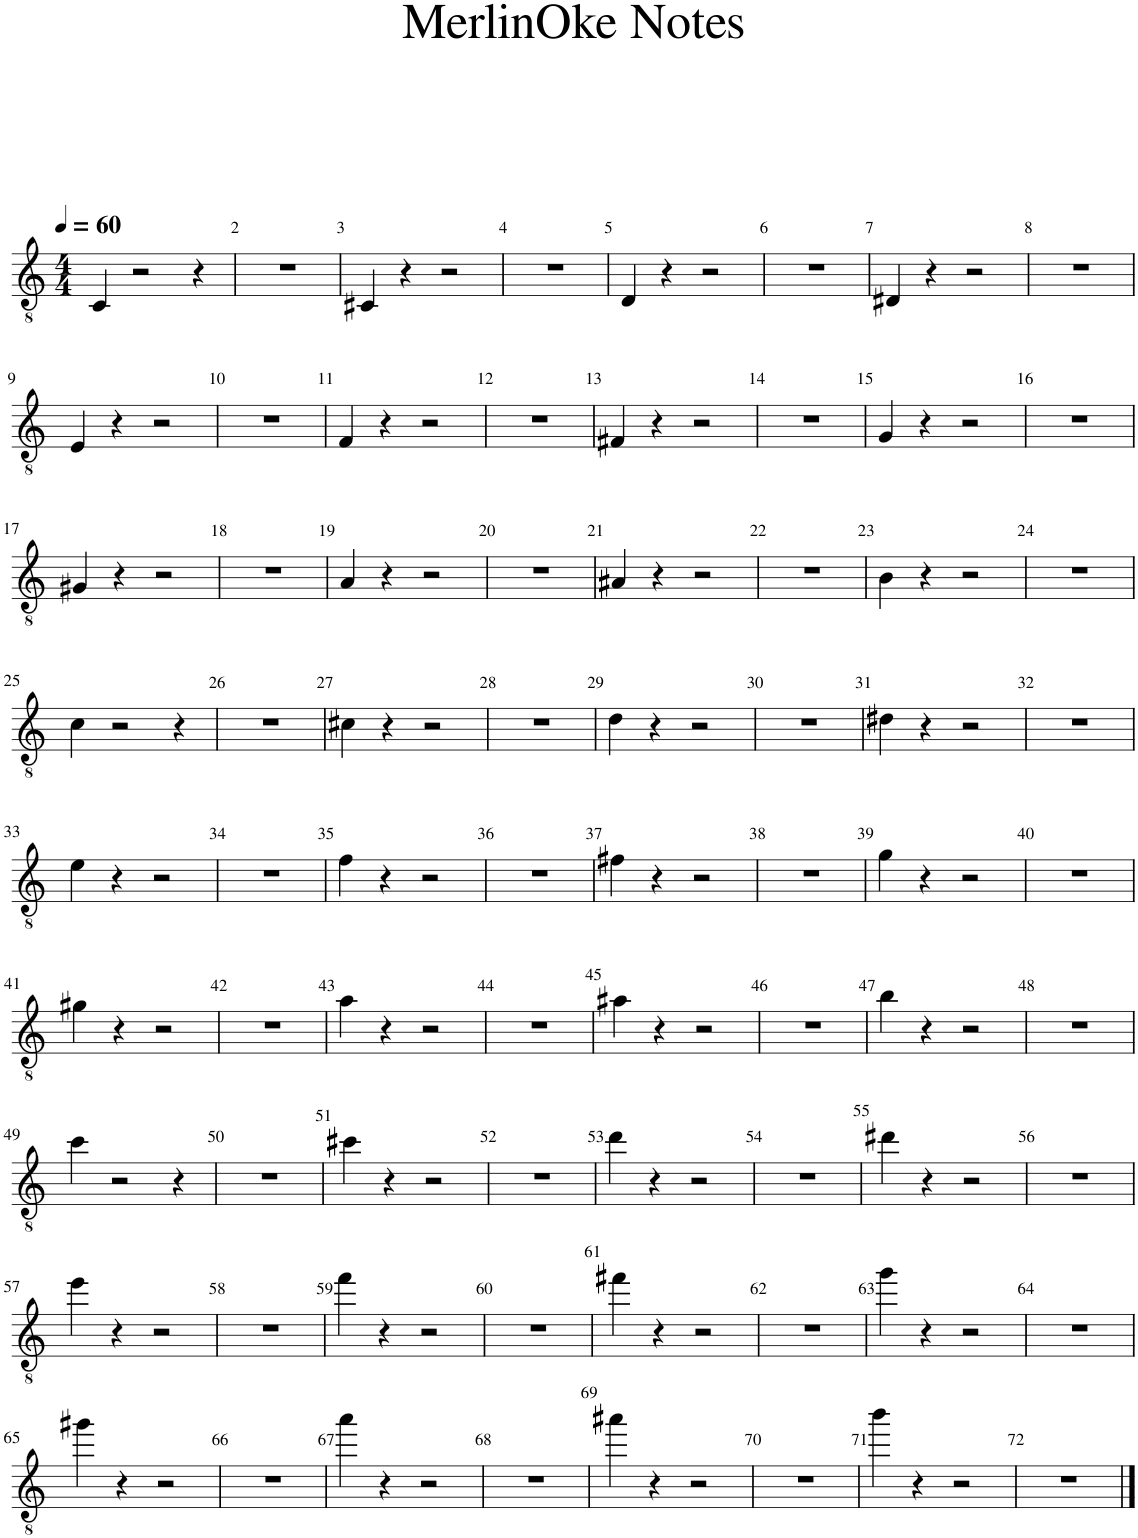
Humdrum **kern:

**kern
*part1
*staff1
*I"Ukulele
*I'Uk.
*clefGv2
*k[]
*M4/4
*MM60
=1
4C/
2r
4r
=2
1r
=3
4C#X/
4r
2r
=4
1r
=5
4D/
4r
2r
=6
1r
=7
4D#X/
4r
2r
=8
1r
!!LO:LB:g=z
=9
4E/
4r
2r
=10
1r
=11
4F/
4r
2r
=12
1r
=13
4F#X/
4r
2r
=14
1r
=15
4G/
4r
2r
=16
1r
!!LO:LB:g=z
=17
4G#X/
4r
2r
=18
1r
=19
4A/
4r
2r
=20
1r
=21
4A#X/
4r
2r
=22
1r
=23
4B\
4r
2r
=24
1r
!!LO:LB:g=z
=25
4c\
2r
4r
=26
1r
=27
4c#X\
4r
2r
=28
1r
=29
4d\
4r
2r
=30
1r
=31
4d#X\
4r
2r
=32
1r
!!LO:LB:g=z
=33
4e\
4r
2r
=34
1r
=35
4f\
4r
2r
=36
1r
=37
4f#X\
4r
2r
=38
1r
=39
4g\
4r
2r
=40
1r
!!LO:LB:g=z
=41
4g#X\
4r
2r
=42
1r
=43
4a\
4r
2r
=44
1r
=45
4a#X\
4r
2r
=46
1r
=47
4b\
4r
2r
=48
1r
!!LO:LB:g=z
=49
4cc\
2r
4r
=50
1r
=51
4cc#X\
4r
2r
=52
1r
=53
4dd\
4r
2r
=54
1r
=55
4dd#X\
4r
2r
=56
1r
!!LO:LB:g=z
=57
4ee\
4r
2r
=58
1r
=59
4ff\
4r
2r
=60
1r
=61
4ff#X\
4r
2r
=62
1r
=63
4gg\
4r
2r
=64
1r
!!LO:LB:g=z
=65
4gg#X\
4r
2r
=66
1r
=67
4aa\
4r
2r
=68
1r
=69
4aa#X\
4r
2r
=70
1r
=71
4bb\
4r
2r
=72
1r
==
*-
